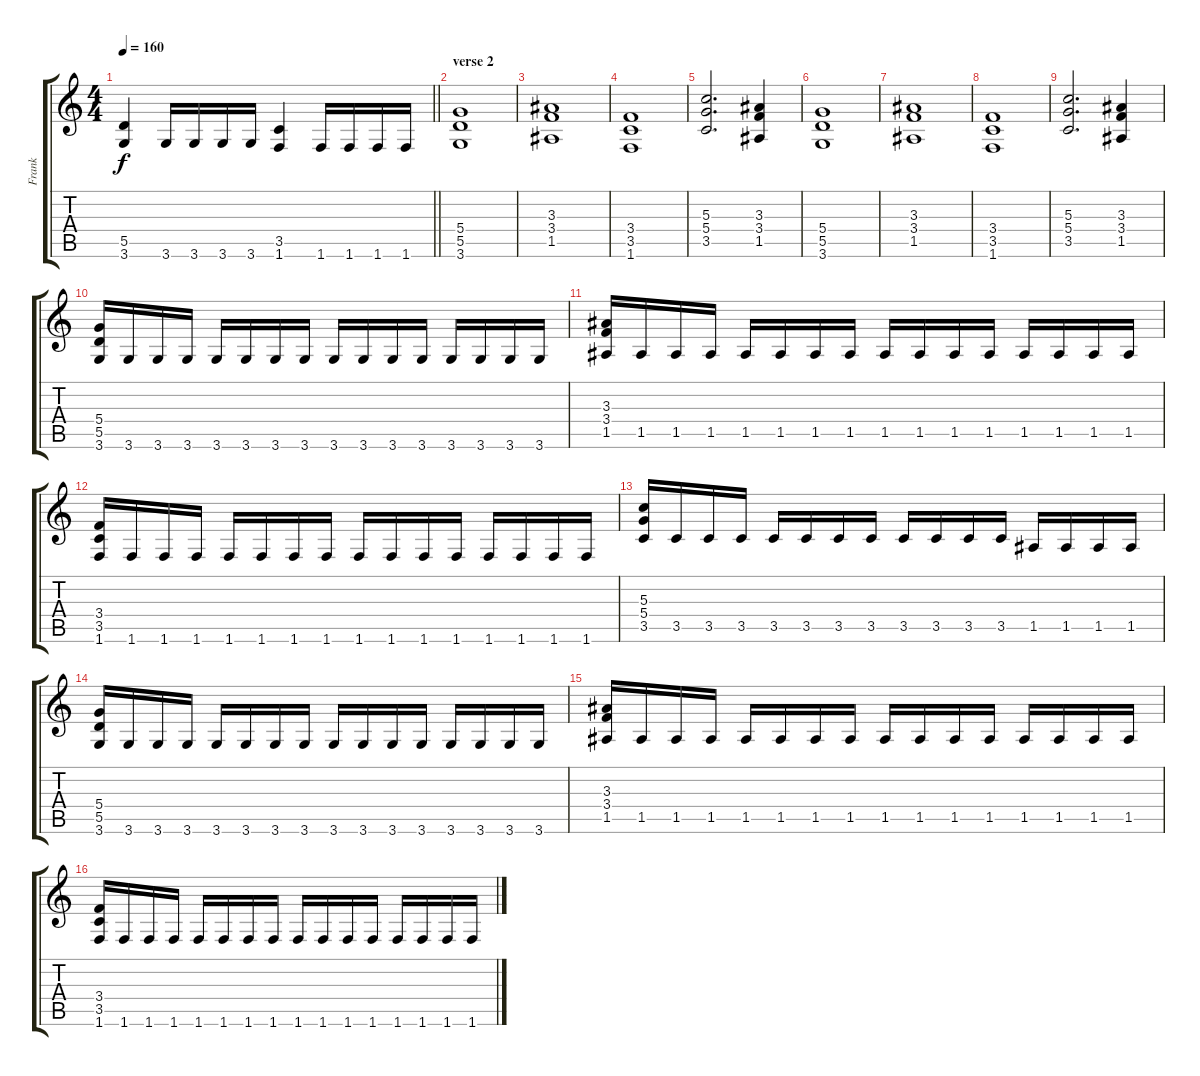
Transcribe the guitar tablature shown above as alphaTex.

\track ("Frank" "Frank") {instrument overdrivenguitar}
\staff {score tabs}
\tuning (E4 B3 G3 D3 A2 E2) {hide}
\ts (4 4)
\tempo 160
\clef g2
\barLineRight lightlight
\ks c
(5.5 3.6).4{dy f} 3.6.16 3.6.16 3.6.16 3.6.16 (3.5 1.6).4 1.6.16 1.6.16 1.6.16 1.6.16 |
\section ("" "verse 2")
(5.4 5.5 3.6).1 |
(3.3 3.4 1.5).1 |
(3.4 3.5 1.6).1 |
(5.3 5.4 3.5).2{d} (3.3 3.4 1.5).4 |
(5.4 5.5 3.6).1 |
(3.3 3.4 1.5).1 |
(3.4 3.5 1.6).1 |
(5.3 5.4 3.5).2{d} (3.3 3.4 1.5).4 |
(5.4 5.5 3.6).16 3.6.16 3.6.16 3.6.16 3.6.16 3.6.16 3.6.16 3.6.16 3.6.16 3.6.16 3.6.16 3.6.16 3.6.16 3.6.16 3.6.16 3.6.16 |
(3.3 3.4 1.5).16 1.5.16 1.5.16 1.5.16 1.5.16 1.5.16 1.5.16 1.5.16 1.5.16 1.5.16 1.5.16 1.5.16 1.5.16 1.5.16 1.5.16 1.5.16 |
(3.4 3.5 1.6).16 1.6.16 1.6.16 1.6.16 1.6.16 1.6.16 1.6.16 1.6.16 1.6.16 1.6.16 1.6.16 1.6.16 1.6.16 1.6.16 1.6.16 1.6.16 |
(5.3 5.4 3.5).16 3.5.16 3.5.16 3.5.16 3.5.16 3.5.16 3.5.16 3.5.16 3.5.16 3.5.16 3.5.16 3.5.16 1.5.16 1.5.16 1.5.16 1.5.16 |
(5.4 5.5 3.6).16 3.6.16 3.6.16 3.6.16 3.6.16 3.6.16 3.6.16 3.6.16 3.6.16 3.6.16 3.6.16 3.6.16 3.6.16 3.6.16 3.6.16 3.6.16 |
(3.3 3.4 1.5).16 1.5.16 1.5.16 1.5.16 1.5.16 1.5.16 1.5.16 1.5.16 1.5.16 1.5.16 1.5.16 1.5.16 1.5.16 1.5.16 1.5.16 1.5.16 |
(3.4 3.5 1.6).16 1.6.16 1.6.16 1.6.16 1.6.16 1.6.16 1.6.16 1.6.16 1.6.16 1.6.16 1.6.16 1.6.16 1.6.16 1.6.16 1.6.16 1.6.16
